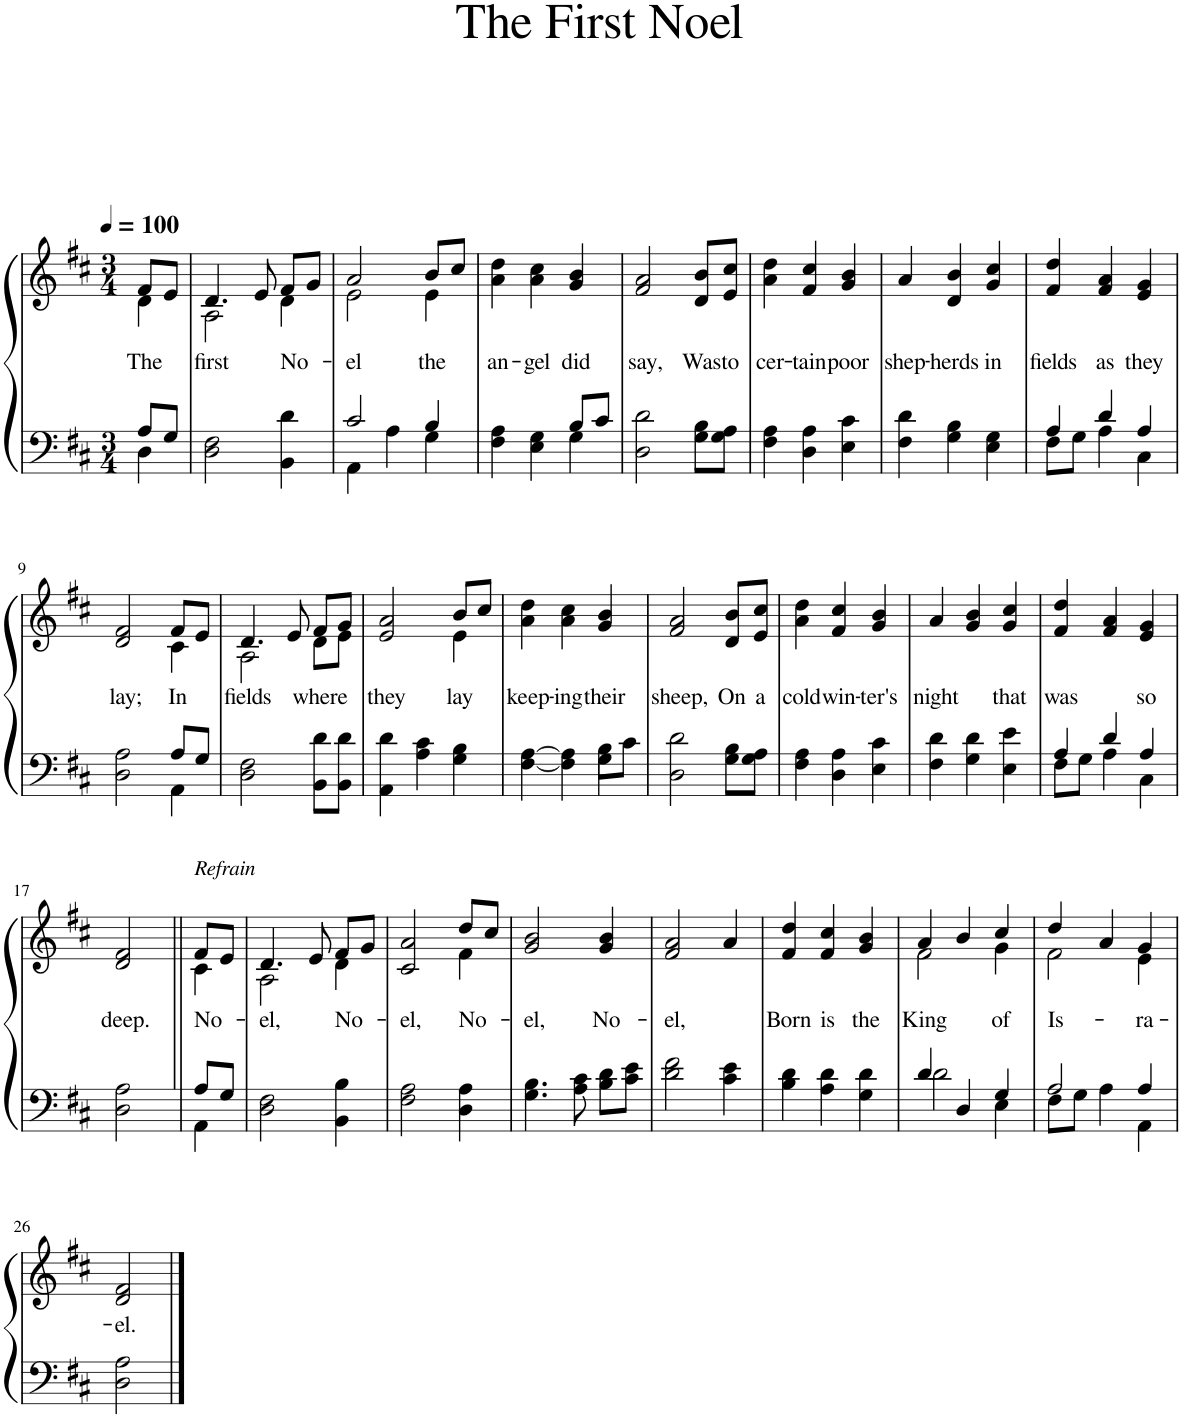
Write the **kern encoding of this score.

**kern	**kern	**text
*part1	*part1	*part1
*staff2	*staff1	*staff1
*I"Piano	*	*
*I'Pno.	*	*
*clefF4	*clefG2	*
*k[f#c#]	*k[f#c#]	*
*M3/4	*M3/4	*
*MM100	*MM100	*
=1	=1	=1
*^	*	*
!	!	!	!LO:LY:b
*	*	*^	*
8A/L	4D\	8f#/L	4d\	The
8G/J	.	8e/J	.	.
*v	*v	*	*	*
=2	=2	=2	=2
!	!	!	!LO:LY:b
2D\ 2F#\	4.d/	2A\	first
.	8e/	.	.
!	!	!	!LO:LY:b
4BB\ 4d\	8f#/L	4d\	No-
.	8g/J	.	.
=3	=3	=3	=3
*^	*	*	*
!	!	!	!	!LO:LY:b
2c#/	4AA\	2a/	2e\	-el
.	4A\	.	.	.
!	!	!	!	!LO:LY:b
4B/	4G\	8b/L	4e\	the
.	.	8cc#/J	.	.
*	*	*v	*v	*
=4	=4	=4	=4
!	!	!	!LO:LY:b
4F#\ 4A\	2ryy	4a\ 4dd\	an-
!	!	!	!LO:LY:b
4E\ 4G\	.	4a\ 4cc#\	-gel
!	!	!	!LO:LY:b
8B/L	4G\	4g/ 4b/	did
8c#/J	.	.	.
*v	*v	*	*
=5	=5	=5
!	!	!LO:LY:b
2D\ 2d\	2f#/ 2a/	say,
!	!	!LO:LY:b
8G\ 8B\L	8d/ 8b/L	Was
!	!	!LO:LY:b
8G\ 8A\J	8e/ 8cc#/J	to
=6	=6	=6
!	!	!LO:LY:b
4F#\ 4A\	4a\ 4dd\	cer-
!	!	!LO:LY:b
4D\ 4A\	4f#/ 4cc#/	-tain
!	!	!LO:LY:b
4E\ 4c#\	4g/ 4b/	poor
=7	=7	=7
!	!	!LO:LY:b
4F#\ 4d\	4a/	shep-
!	!	!LO:LY:b
4G\ 4B\	4d/ 4b/	-herds
!	!	!LO:LY:b
4E\ 4G\	4g/ 4cc#/	in
=8	=8	=8
*^	*	*
!	!	!	!LO:LY:b
4A/	8F#\L	4f#/ 4dd/	fields
.	8G\J	.	.
!	!	!	!LO:LY:b
4d/	4A\	4f#/ 4a/	as
!	!	!	!LO:LY:b
4A/	4C#\	4e/ 4g/	they
!!LO:LB:g=z
=9	=9	=9	=9
!	!	!	!LO:LY:b
*	*	*^	*
2D\ 2A\	2ryy	2d/ 2f#/	2ryy	lay;
!	!	!	!	!LO:LY:b
8A/L	4AA\	8f#/L	4c#\	In
8G/J	.	8e/J	.	.
*v	*v	*	*	*
=10	=10	=10	=10
!	!	!	!LO:LY:b
2D\ 2F#\	4.d/	2A\	fields
.	8e/	.	.
!	!	!	!LO:LY:b
8BB\ 8d\L	8f#/L	8d\L	where
8BB\ 8d\J	8g/J	8e\J	.
=11	=11	=11	=11
!	!	!	!LO:LY:b
4AA\ 4d\	2e/ 2a/	2ryy	they
4A\ 4c#\	.	.	.
!	!	!	!LO:LY:b
4G\ 4B\	8b/L	4e\	lay
.	8cc#/J	.	.
*	*v	*v	*
=12	=12	=12
*^	*	*
!	!	!	!LO:LY:b
[4F#\ [4A\	2ryy	4a\ 4dd\	keep-
!	!	!	!LO:LY:b
4F#\] 4A\]	.	4a\ 4cc#\	-ing
!	!	!	!LO:LY:b
4G\	8B\L	4g/ 4b/	their
.	8c#\J	.	.
=13	=13	=13	=13
!	!	!	!LO:LY:b
*v	*v	*	*
2D\ 2d\	2f#/ 2a/	sheep,
!	!	!LO:LY:b
8G\ 8B\L	8d/ 8b/L	On
!	!	!LO:LY:b
8G\ 8A\J	8e/ 8cc#/J	a
=14	=14	=14
!	!	!LO:LY:b
4F#\ 4A\	4a\ 4dd\	cold
!	!	!LO:LY:b
4D\ 4A\	4f#/ 4cc#/	win-
!	!	!LO:LY:b
4E\ 4c#\	4g/ 4b/	-ter's
=15	=15	=15
!	!	!LO:LY:b
4F#\ 4d\	4a/	night
4G\ 4d\	4g/ 4b/	.
!	!	!LO:LY:b
4E\ 4e\	4g/ 4cc#/	that
=16	=16	=16
*^	*	*
!	!	!	!LO:LY:b
4A/	8F#\L	4f#/ 4dd/	was
.	8G\J	.	.
4d/	4A\	4f#/ 4a/	.
!	!	!	!LO:LY:b
4A/	4C#\	4e/ 4g/	so
!!LO:LB:g=z
=17	=17	=17	=17
!	!	!	!LO:LY:b
*v	*v	*	*
2D\ 2A\	2d/ 2f#/	deep.
=18||	=18||	=18||
*^	*	*
!	!	!LO:TX:a:i:t=Refrain	!
!	!	!	!LO:LY:b
*	*	*^	*
8A/L	4AA\	8f#/L	4c#\	No-
8G/J	.	8e/J	.	.
*v	*v	*	*	*
=19	=19	=19	=19
!	!	!	!LO:LY:b
2D\ 2F#\	4.d/	2A\	-el,
.	8e/	.	.
!	!	!	!LO:LY:b
4BB\ 4B\	8f#/L	4d\	No-
.	8g/J	.	.
=20	=20	=20	=20
!	!	!	!LO:LY:b
2F#\ 2A\	2c#/ 2a/	2ryy	-el,
!	!	!	!LO:LY:b
4D\ 4A\	8dd/L	4f#\	No-
.	8cc#/J	.	.
*	*v	*v	*
=21	=21	=21
!	!	!LO:LY:b
4.G\ 4.B\	2g/ 2b/	-el,
8A\ 8c#\	.	.
!	!	!LO:LY:b
8B\ 8d\L	4g/ 4b/	No-
8c#\ 8e\J	.	.
=22	=22	=22
!	!	!LO:LY:b
2d\ 2f#\	2f#/ 2a/	-el,
4c#\ 4e\	4a/	.
=23	=23	=23
!	!	!LO:LY:b
4B\ 4d\	4f#/ 4dd/	Born
!	!	!LO:LY:b
4A\ 4d\	4f#/ 4cc#/	is
!	!	!LO:LY:b
4G\ 4d\	4g/ 4b/	the
=24	=24	=24
*^	*	*
!	!	!	!LO:LY:b
*	*	*^	*
4d/	2d\	4a/	2f#\	King
4D/	.	4b/	.	.
!	!	!	!	!LO:LY:b
4G/	4E\	4cc#/	4g\	of
=25	=25	=25	=25	=25
!	!	!	!	!LO:LY:b
2A/	8F#\L	4dd/	2f#\	Is-
.	8G\J	.	.	.
.	4A\	4a/	.	.
!	!	!	!	!LO:LY:b
4A/	4AA\	4g/	4e\	-ra-
!!LO:LB:g=z
=26	=26	=26	=26	=26
!	!	!	!	!LO:LY:b
*v	*v	*	*	*
*	*v	*v	*
2D\ 2A\	2d/ 2f#/	-el.
==	==	==
*-	*-	*-
